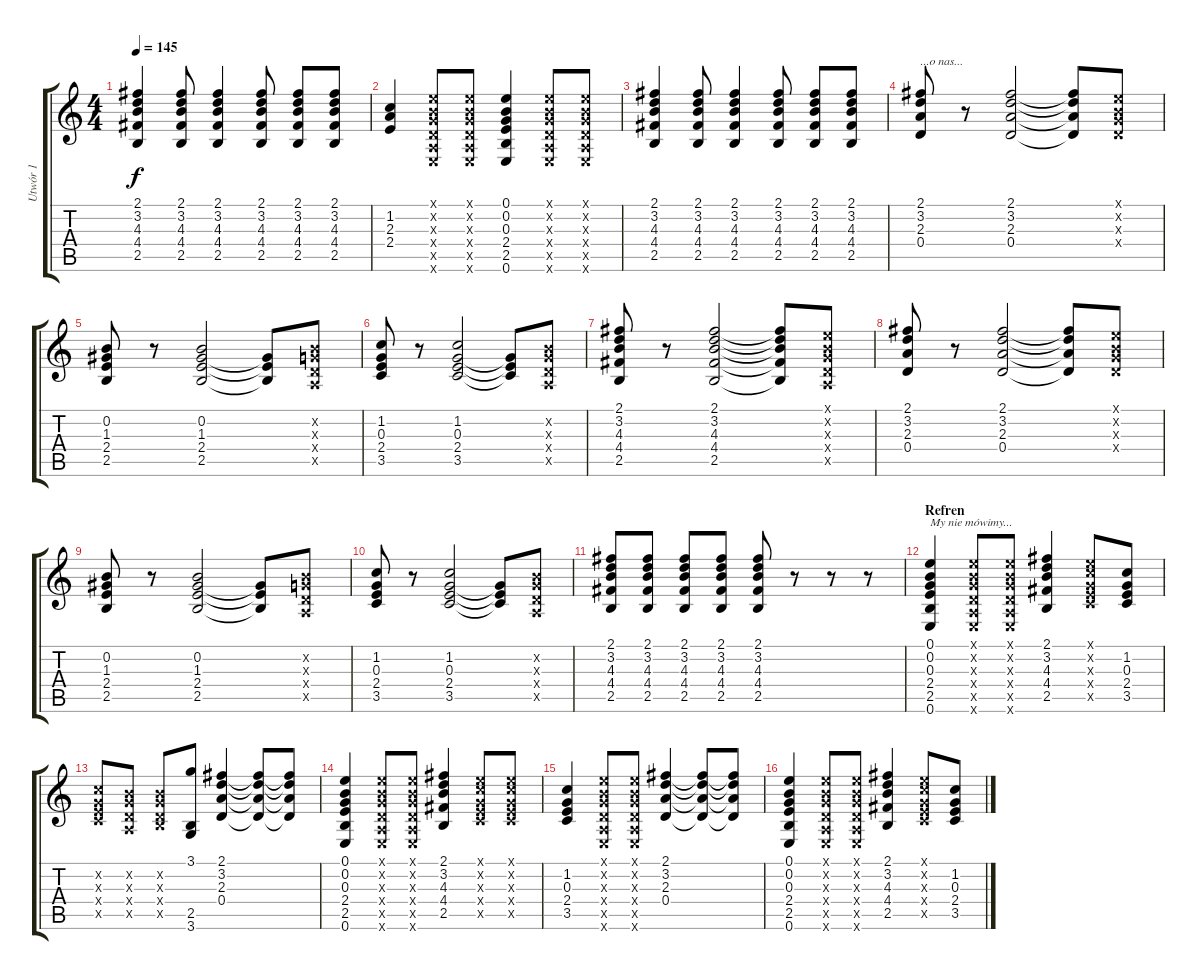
\track ("Utwór 1" "Utwór 1") {instrument acousticguitarsteel}
\staff {score tabs}
\tuning (E4 B3 G3 D3 A2 E2) {hide}
\ts (4 4)
\tempo 145
\clef g2
\ks c
(2.1 3.2 4.3 4.4 2.5).4{dy f} (2.1 3.2 4.3 4.4 2.5).8 (2.1 3.2 4.3 4.4 2.5).4 (2.1 3.2 4.3 4.4 2.5).8 (2.1 3.2 4.3 4.4 2.5).8 (2.1 3.2 4.3 4.4 2.5).8 |
(1.2 2.3 2.4).4 (0.1{x} 0.2{x} 0.3{x} 0.4{x} 0.5{x} 0.6{x}).8 (0.1{x} 0.2{x} 0.3{x} 0.4{x} 0.5{x} 0.6{x}).8 (0.1 0.2 0.3 2.4 2.5 0.6).4 (0.1{x} 0.2{x} 0.3{x} 0.4{x} 0.5{x} 0.6{x}).8 (0.1{x} 0.2{x} 0.3{x} 0.4{x} 0.5{x} 0.6{x}).8 |
(2.1 3.2 4.3 4.4 2.5).4 (2.1 3.2 4.3 4.4 2.5).8 (2.1 3.2 4.3 4.4 2.5).4 (2.1 3.2 4.3 4.4 2.5).8 (2.1 3.2 4.3 4.4 2.5).8 (2.1 3.2 4.3 4.4 2.5).8 |
(2.1 3.2 2.3 0.4).8{txt "...o nas..."} r.8 (2.1 3.2 2.3 0.4).2 (2.1{t} 3.2{t} 2.3{t} 0.4{t}).8 (0.1{x} 0.2{x} 0.3{x} 0.4{x}).8 |
(0.2 1.3 2.4 2.5).8 r.8 (0.2 1.3 2.4 2.5).2 (1.3{t} 2.4{t} 2.5{t}).8 (0.2{x} 0.3{x} 0.4{x} 0.5{x}).8 |
(1.2 0.3 2.4 3.5).8 r.8 (1.2 0.3 2.4 3.5).2 (0.3{t} 2.4{t} 3.5{t}).8 (0.2{x} 0.3{x} 0.4{x} 0.5{x}).8 |
(2.1 3.2 4.3 4.4 2.5).8 r.8 (2.1 3.2 4.3 4.4 2.5).2 (2.1{t} 3.2{t} 4.3{t} 4.4{t} 2.5{t}).8 (0.1{x} 0.2{x} 0.3{x} 0.4{x} 0.5{x}).8 |
(2.1 3.2 2.3 0.4).8 r.8 (2.1 3.2 2.3 0.4).2 (2.1{t} 3.2{t} 2.3{t} 0.4{t}).8 (0.1{x} 0.2{x} 0.3{x} 0.4{x}).8 |
(0.2 1.3 2.4 2.5).8 r.8 (0.2 1.3 2.4 2.5).2 (1.3{t} 2.4{t} 2.5{t}).8 (0.2{x} 0.3{x} 0.4{x} 0.5{x}).8 |
(1.2 0.3 2.4 3.5).8 r.8 (1.2 0.3 2.4 3.5).2 (0.3{t} 2.4{t} 3.5{t}).8 (0.2{x} 0.3{x} 0.4{x} 0.5{x}).8 |
(2.1 3.2 4.3 4.4 2.5).8 (2.1 3.2 4.3 4.4 2.5).8 (2.1 3.2 4.3 4.4 2.5).8 (2.1 3.2 4.3 4.4 2.5).8 (2.1 3.2 4.3 4.4 2.5).8 r.8 r.8 r.8 |
\section ("" "Refren ")
(0.1 0.2 0.3 2.4 2.5 0.6).4{txt "My nie mówimy..."} (0.1{x} 0.2{x} 0.3{x} 0.4{x} 0.5{x} 0.6{x}).8 (0.1{x} 0.2{x} 0.3{x} 0.4{x} 0.5{x} 0.6{x}).8 (2.1 3.2 4.3 4.4 2.5).4 (0.1{x} 1.2{x} 0.3{x} 2.4{x} 3.5{x}).8 (1.2 0.3 2.4 3.5).8 |
(1.2{x} 0.3{x} 2.4{x} 3.5{x}).8 (0.2{x} 0.3{x} 0.4{x} 0.5{x}).8 (0.2{x} 0.3{x} 0.4{x} 2.5{x}).8 (3.1 2.5 3.6).8 (2.1 3.2 2.3 0.4).4 (2.1{t} 3.2{t} 2.3{t} 0.4{t}).8 (2.1{t} 3.2{t} 2.3{t} 0.4{t}).8 |
(0.1 0.2 0.3 2.4 2.5 0.6).4 (0.1{x} 0.2{x} 0.3{x} 0.4{x} 0.5{x} 0.6{x}).8 (0.1{x} 0.2{x} 0.3{x} 0.4{x} 0.5{x} 0.6{x}).8 (2.1 3.2 4.3 4.4 2.5).4 (0.1{x} 1.2{x} 0.3{x} 2.4{x} 3.5{x}).8 (0.1{x} 1.2{x} 0.3{x} 2.4{x} 3.5{x}).8 |
(1.2 0.3 2.4 3.5).4 (0.1{x} 0.2{x} 0.3{x} 0.4{x} 0.5{x} 0.6{x}).8 (0.1{x} 0.2{x} 0.3{x} 0.4{x} 0.5{x} 0.6{x}).8 (2.1 3.2 2.3 0.4).4 (2.1{t} 3.2{t} 2.3{t} 0.4{t}).8 (2.1{t} 3.2{t} 2.3{t} 0.4{t}).8 |
(0.1 0.2 0.3 2.4 2.5 0.6).4 (0.1{x} 0.2{x} 0.3{x} 0.4{x} 0.5{x} 0.6{x}).8 (0.1{x} 0.2{x} 0.3{x} 0.4{x} 0.5{x} 0.6{x}).8 (2.1 3.2 4.3 4.4 2.5).4 (0.1{x} 1.2{x} 0.3{x} 2.4{x} 3.5{x}).8 (1.2 0.3 2.4 3.5).8
